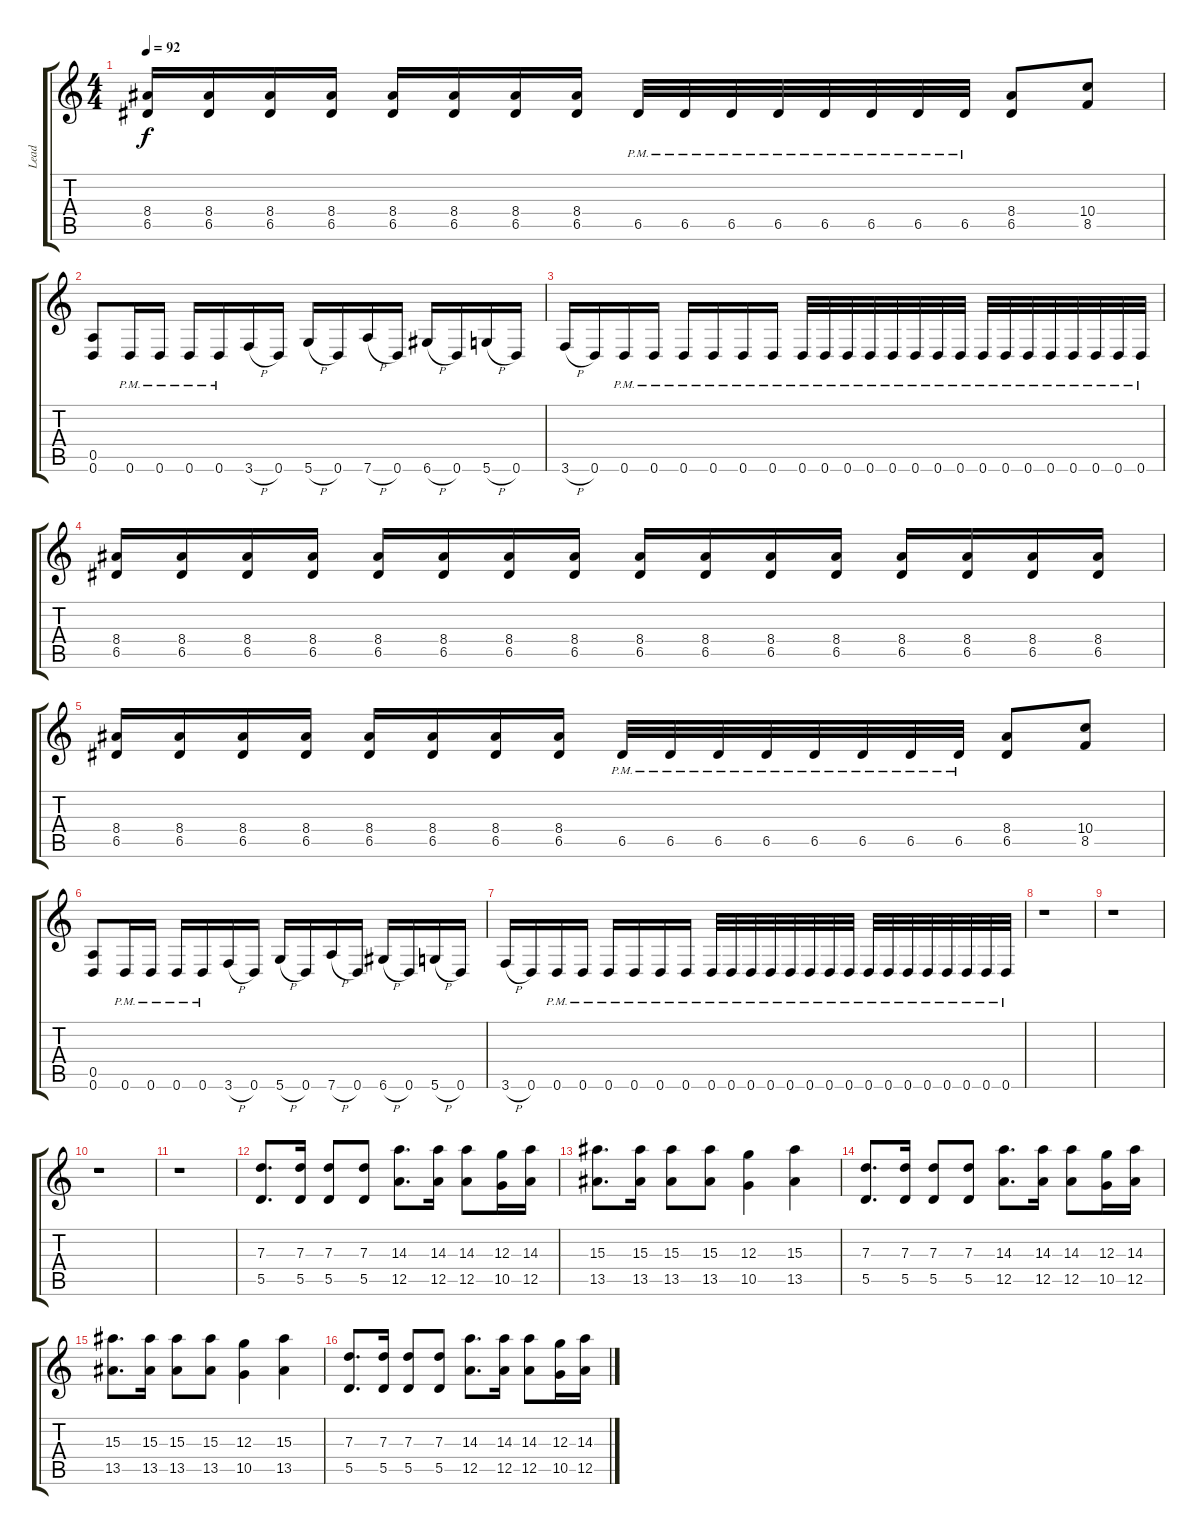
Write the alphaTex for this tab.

\track ("Lead" "Lead") {instrument distortionguitar}
\staff {score tabs}
\tuning (E4 B3 G3 D3 A2 D2) {hide}
\ts (4 4)
\tempo 92
\clef g2
\ks c
(8.4 6.5).16{dy f} (8.4 6.5).16 (8.4 6.5).16 (8.4 6.5).16 (8.4 6.5).16 (8.4 6.5).16 (8.4 6.5).16 (8.4 6.5).16 6.5{pm}.32 6.5{pm}.32 6.5{pm}.32 6.5{pm}.32 6.5{pm}.32 6.5{pm}.32 6.5{pm}.32 6.5{pm}.32 (8.4 6.5).8 (10.4 8.5).8 |
(0.5 0.6).8 0.6{pm}.16 0.6{pm}.16 0.6{pm}.16 0.6{pm}.16 3.6{h}.16 0.6.16 5.6{h}.16 0.6.16 7.6{h}.16 0.6.16 6.6{h}.16 0.6.16 5.6{h}.16 0.6.16 |
3.6{h}.16 0.6.16 0.6{pm}.16 0.6{pm}.16 0.6{pm}.16 0.6{pm}.16 0.6{pm}.16 0.6{pm}.16 0.6{pm}.32 0.6{pm}.32 0.6{pm}.32 0.6{pm}.32 0.6{pm}.32 0.6{pm}.32 0.6{pm}.32 0.6{pm}.32 0.6{pm}.32 0.6{pm}.32 0.6{pm}.32 0.6{pm}.32 0.6{pm}.32 0.6{pm}.32 0.6{pm}.32 0.6{pm}.32 |
(8.4 6.5).16 (8.4 6.5).16 (8.4 6.5).16 (8.4 6.5).16 (8.4 6.5).16 (8.4 6.5).16 (8.4 6.5).16 (8.4 6.5).16 (8.4 6.5).16 (8.4 6.5).16 (8.4 6.5).16 (8.4 6.5).16 (8.4 6.5).16 (8.4 6.5).16 (8.4 6.5).16 (8.4 6.5).16 |
(8.4 6.5).16 (8.4 6.5).16 (8.4 6.5).16 (8.4 6.5).16 (8.4 6.5).16 (8.4 6.5).16 (8.4 6.5).16 (8.4 6.5).16 6.5{pm}.32 6.5{pm}.32 6.5{pm}.32 6.5{pm}.32 6.5{pm}.32 6.5{pm}.32 6.5{pm}.32 6.5{pm}.32 (8.4 6.5).8 (10.4 8.5).8 |
(0.5 0.6).8 0.6{pm}.16 0.6{pm}.16 0.6{pm}.16 0.6{pm}.16 3.6{h}.16 0.6.16 5.6{h}.16 0.6.16 7.6{h}.16 0.6.16 6.6{h}.16 0.6.16 5.6{h}.16 0.6.16 |
3.6{h}.16 0.6.16 0.6{pm}.16 0.6{pm}.16 0.6{pm}.16 0.6{pm}.16 0.6{pm}.16 0.6{pm}.16 0.6{pm}.32 0.6{pm}.32 0.6{pm}.32 0.6{pm}.32 0.6{pm}.32 0.6{pm}.32 0.6{pm}.32 0.6{pm}.32 0.6{pm}.32 0.6{pm}.32 0.6{pm}.32 0.6{pm}.32 0.6{pm}.32 0.6{pm}.32 0.6{pm}.32 0.6{pm}.32 |
r.1 |
r.1 |
r.1 |
r.1 |
(7.3 5.5).8{d} (7.3 5.5).16 (7.3 5.5).8 (7.3 5.5).8 (14.3 12.5).8{d} (14.3 12.5).16 (14.3 12.5).8 (12.3 10.5).16 (14.3 12.5).16 |
(15.3 13.5).8{d} (15.3 13.5).16 (15.3 13.5).8 (15.3 13.5).8 (12.3 10.5).4 (15.3 13.5).4 |
(7.3 5.5).8{d} (7.3 5.5).16 (7.3 5.5).8 (7.3 5.5).8 (14.3 12.5).8{d} (14.3 12.5).16 (14.3 12.5).8 (12.3 10.5).16 (14.3 12.5).16 |
(15.3 13.5).8{d} (15.3 13.5).16 (15.3 13.5).8 (15.3 13.5).8 (12.3 10.5).4 (15.3 13.5).4 |
(7.3 5.5).8{d} (7.3 5.5).16 (7.3 5.5).8 (7.3 5.5).8 (14.3 12.5).8{d} (14.3 12.5).16 (14.3 12.5).8 (12.3 10.5).16 (14.3 12.5).16
